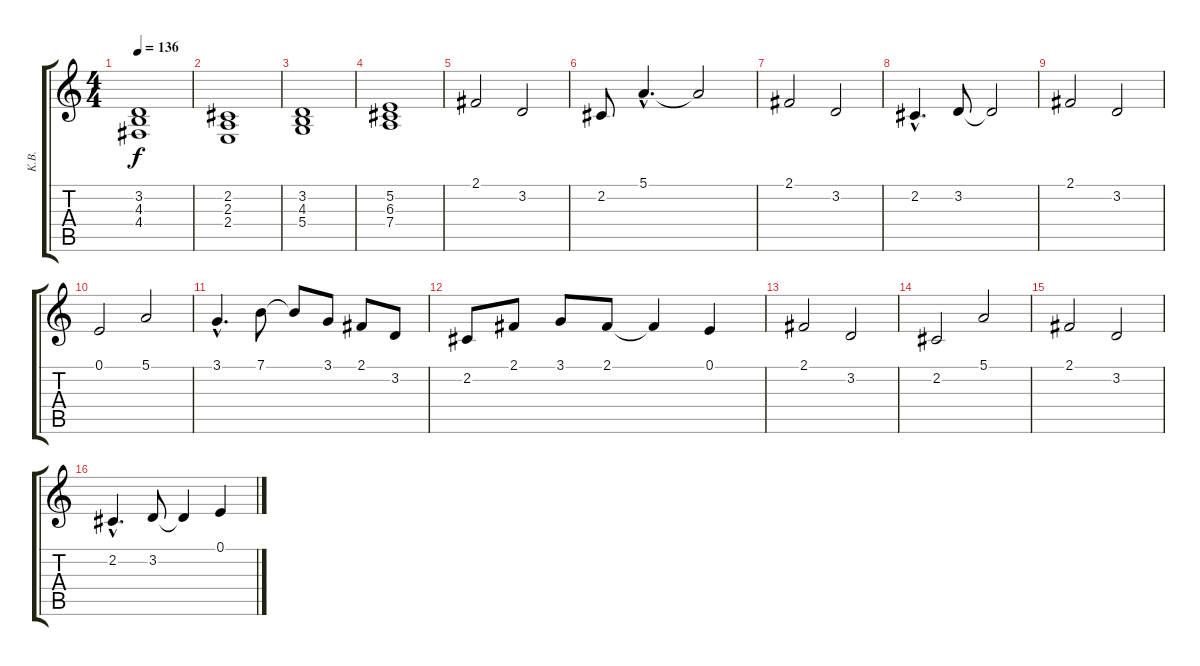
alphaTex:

\track ("K.B." "K.B.") {instrument synthstrings1}
\staff {score tabs}
\tuning (E4 B3 G3 D3 A2 E2) {hide}
\ts (4 4)
\tempo 136
\clef g2
\ks c
(3.2 4.3 4.4).1{dy f} |
(2.2 2.3 2.4).1 |
(3.2 4.3 5.4).1 |
(5.2 6.3 7.4).1 |
2.1.2 3.2.2 |
2.2.8 5.1{hac}.4{d} 5.1{t}.2 |
2.1.2 3.2.2 |
2.2{hac}.4{d} 3.2.8 3.2{t}.2 |
2.1.2 3.2.2 |
0.1.2 5.1.2 |
3.1{hac}.4{d} 7.1.8 7.1{t}.8 3.1.8 2.1.8 3.2.8 |
2.2.8 2.1.8 3.1.8 2.1.8 2.1{t}.4 0.1.4 |
2.1.2 3.2.2 |
2.2.2 5.1.2 |
2.1.2 3.2.2 |
2.2{hac}.4{d} 3.2.8 3.2{t}.4 0.1.4
